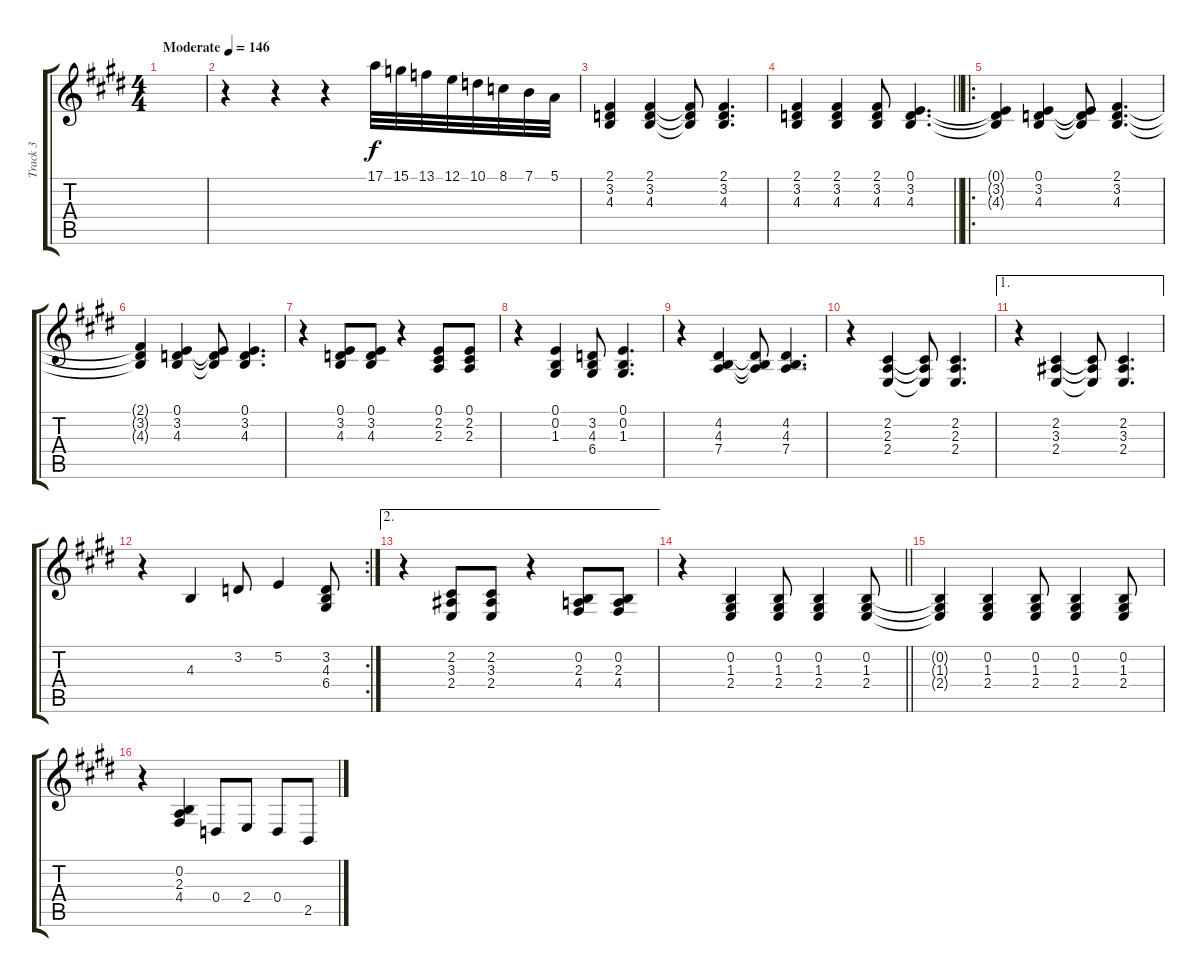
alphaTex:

\track ("Track 3" "Track 3") {instrument acousticgrandpiano}
\staff {score tabs}
\tuning (E4 B3 G3 D3 A2 E2) {hide}
\ts (4 4)
\tempo (146 "Moderate")
\clef g2
\ks e
|
r.4 r.4 r.4 17.1.32 15.1.32 13.1.32 12.1.32 10.1.32 8.1.32 7.1.32 5.1.32 |
(2.1 3.2 4.3).4 (2.1 3.2 4.3).4 (2.1{t} 3.2{t} 4.3{t}).8 (2.1 3.2 4.3).4{d} |
\barLineRight lightlight
(2.1 3.2 4.3).4 (2.1 3.2 4.3).4 (2.1 3.2 4.3).8 (0.1 3.2 4.3).4{d} |
\ro
(0.1{t} 3.2{t} 4.3{t}).4 (0.1 3.2 4.3).4 (0.1{t} 3.2{t} 4.3{t}).8 (2.1 3.2 4.3).4{d} |
(2.1{t} 3.2{t} 4.3{t}).4 (0.1 3.2 4.3).4 (0.1{t} 3.2{t} 4.3{t}).8 (0.1 3.2 4.3).4{d} |
r.4 (0.1 3.2 4.3).8 (0.1 3.2 4.3).8 r.4 (0.1 2.2 2.3).8 (0.1 2.2 2.3).8 |
r.4 (0.1 0.2 1.3).4 (3.2 4.3 6.4).8 (0.1 0.2 1.3).4{d} |
r.4 (4.2 4.3 7.4).4 (4.2{t} 4.3{t} 7.4{t}).8 (4.2 4.3 7.4).4{d} |
r.4 (2.2 2.3 2.4).4 (2.2{t} 2.3{t} 2.4{t}).8 (2.2 2.3 2.4).4{d} |
\ae 1
r.4 (2.2 3.3 2.4).4 (2.2{t} 3.3{t} 2.4{t}).8 (2.2 3.3 2.4).4{d} |
\rc 2
r.4 4.3.4 3.2.8 5.2.4 (3.2 4.3 6.4).8 |
\ae 2
r.4 (2.2 3.3 2.4).8 (2.2 3.3 2.4).8 r.4 (0.2 2.3 4.4).8 (0.2 2.3 4.4).8 |
\barLineRight lightlight
r.4 (0.2 1.3 2.4).4 (0.2 1.3 2.4).8 (0.2 1.3 2.4).4 (0.2 1.3 2.4).8 |
(0.2{t} 1.3{t} 2.4{t}).4 (0.2 1.3 2.4).4 (0.2 1.3 2.4).8 (0.2 1.3 2.4).4 (0.2 1.3 2.4).8 |
r.4 (0.2 2.3 4.4).4 0.4.8 2.4.8 0.4.8 2.5.8
